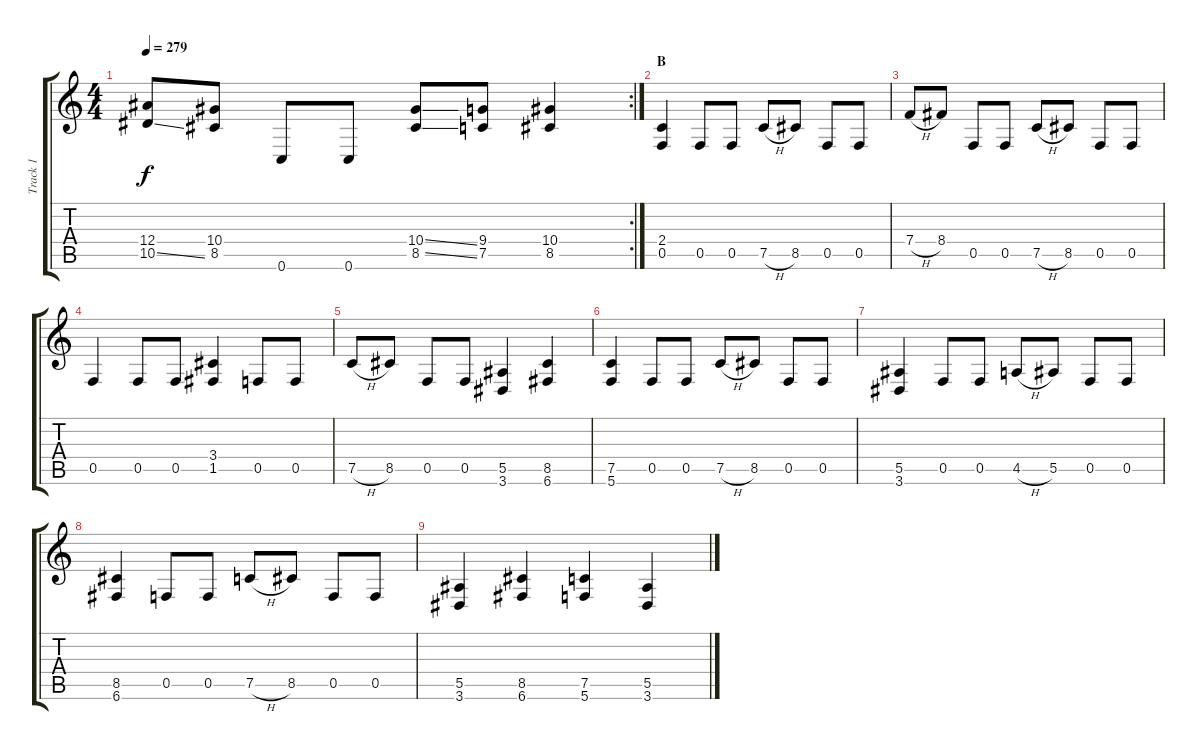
\track ("Track 1" "Track 1") {instrument distortionguitar}
\staff {score tabs}
\tuning (C4 G3 Eb3 Bb2 F2 C2) {hide}
\rc 2
\ts (4 4)
\tempo 279
\clef g2
\ks c
(12.4 10.5{ss}).8{dy f} (10.4 8.5).8 0.6.8 0.6.8 (10.4{ss} 8.5{ss}).8 (9.4 7.5).8 (10.4 8.5).4 |
\section ("" "B")
(2.4 0.5).4 0.5.8 0.5.8 7.5{h}.8 8.5.8 0.5.8 0.5.8 |
7.4{h}.8 8.4.8 0.5.8 0.5.8 7.5{h}.8 8.5.8 0.5.8 0.5.8 |
0.5.4 0.5.8 0.5.8 (3.4 1.5).4 0.5.8 0.5.8 |
7.5{h}.8 8.5.8 0.5.8 0.5.8 (5.5 3.6).4 (8.5 6.6).4 |
(7.5 5.6).4 0.5.8 0.5.8 7.5{h}.8 8.5.8 0.5.8 0.5.8 |
(5.5 3.6).4 0.5.8 0.5.8 4.5{h}.8 5.5.8 0.5.8 0.5.8 |
(8.5 6.6).4 0.5.8 0.5.8 7.5{h}.8 8.5.8 0.5.8 0.5.8 |
(5.5 3.6).4 (8.5 6.6).4 (7.5 5.6).4 (5.5 3.6).4
